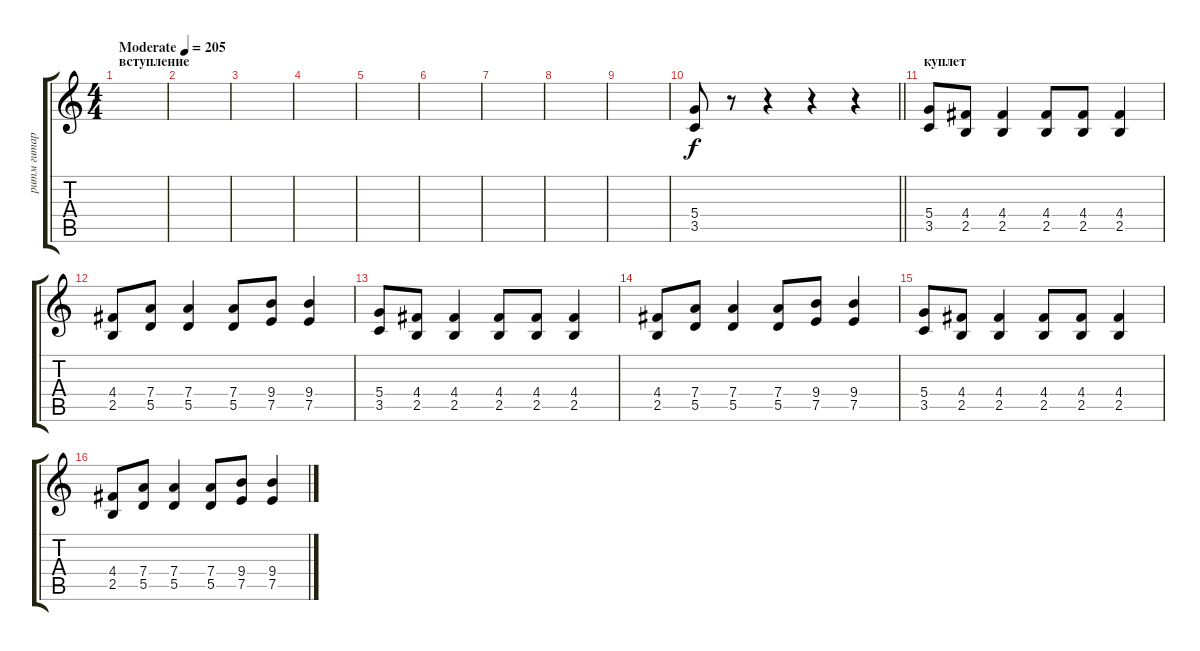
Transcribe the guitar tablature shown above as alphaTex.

\track ("ритм гитара" "ритм гитар") {instrument overdrivenguitar}
\staff {score tabs}
\tuning (E4 B3 G3 D3 A2 E2) {hide}
\ts (4 4)
\section ("" "вступление")
\tempo (205 "Moderate")
\clef g2
\ks c
|
|
|
|
|
|
|
|
|
\barLineRight lightlight
(5.4 3.5).8 r.8 r.4 r.4 r.4 |
\section ("" "куплет")
(5.4 3.5).8 (4.4 2.5).8 (4.4 2.5).4 (4.4 2.5).8 (4.4 2.5).8 (4.4 2.5).4 |
(4.4 2.5).8 (7.4 5.5).8 (7.4 5.5).4 (7.4 5.5).8 (9.4 7.5).8 (9.4 7.5).4 |
(5.4 3.5).8 (4.4 2.5).8 (4.4 2.5).4 (4.4 2.5).8 (4.4 2.5).8 (4.4 2.5).4 |
(4.4 2.5).8 (7.4 5.5).8 (7.4 5.5).4 (7.4 5.5).8 (9.4 7.5).8 (9.4 7.5).4 |
(5.4 3.5).8 (4.4 2.5).8 (4.4 2.5).4 (4.4 2.5).8 (4.4 2.5).8 (4.4 2.5).4 |
(4.4 2.5).8 (7.4 5.5).8 (7.4 5.5).4 (7.4 5.5).8 (9.4 7.5).8 (9.4 7.5).4
